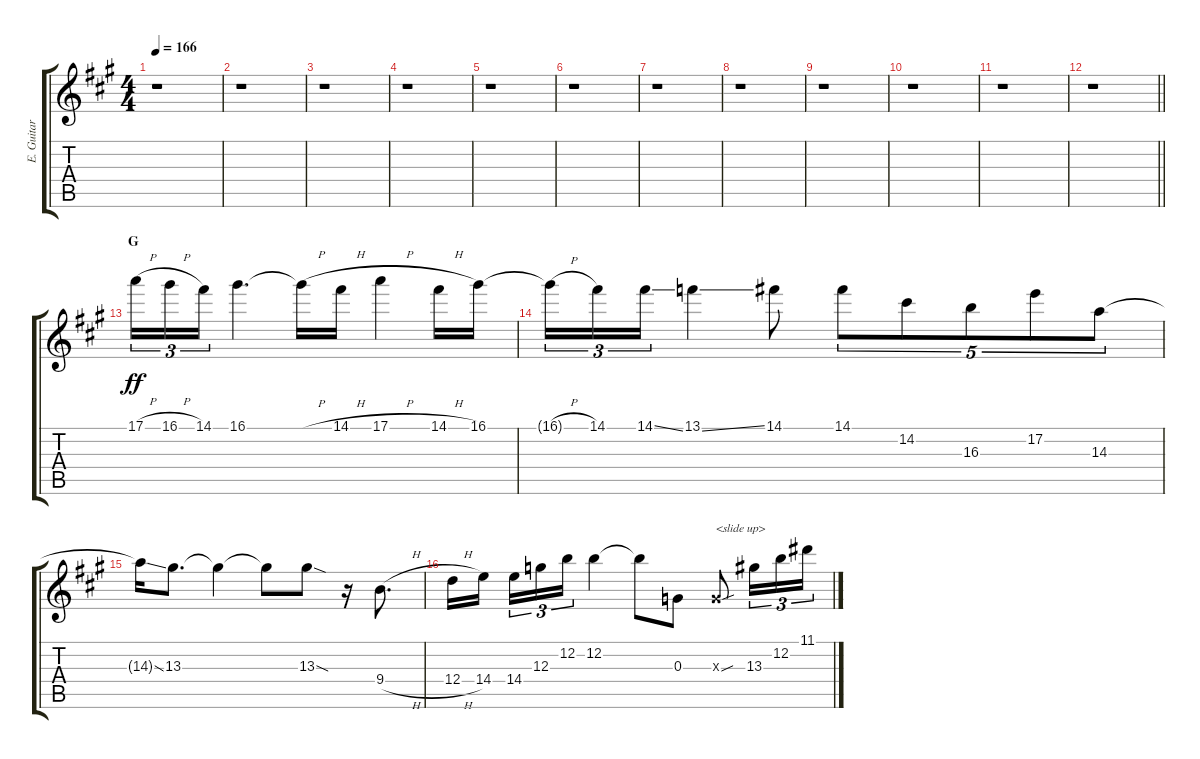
\track ("E. Guitar I" "E. Guitar ") {instrument overdrivenguitar}
\staff {score tabs}
\tuning (E4 B3 G3 D3 A2 E2) {hide}
\ts (4 4)
\tempo 166
\clef g2
\ks a
r.1{dy f} |
r.1 |
r.1 |
r.1 |
r.1 |
r.1 |
r.1 |
r.1 |
r.1 |
r.1 |
r.1 |
\barLineRight lightlight
r.1 |
\section ("" "G")
17.1{h}.16{tu (3 2) dy ff} 16.1{h}.16{tu (3 2)} 14.1.16{tu (3 2)} 16.1.4{d} 16.1{h t}.16 14.1{h}.16 17.1{h}.4 14.1{h}.16 16.1.16 |
16.1{h t}.16{tu (3 2)} 14.1.16{tu (3 2)} 14.1{ss}.16{tu (3 2)} 13.1{ss}.4 14.1.8 14.1.8{tu (5 4)} 14.2.8{tu (5 4)} 16.3.8{tu (5 4)} 17.2.8{tu (5 4)} 14.3.8{tu (5 4)} |
14.3{ss t}.16 13.3.8{d} 13.3{t}.4 13.3{t}.8 13.3{sod}.8 r.16 9.4{h}.8{d} |
12.4{h}.16 14.4.16{beam splitsecondary} 14.4.16{tu (3 2)} 12.3.16{tu (3 2)} 12.2.16{tu (3 2)} 12.2.4 12.2{t}.8 0.3.8 0.3{sou x}.8{txt "<slide up>"} 13.3.16{tu (3 2)} 12.2.16{tu (3 2)} 11.1.16{tu (3 2)}
